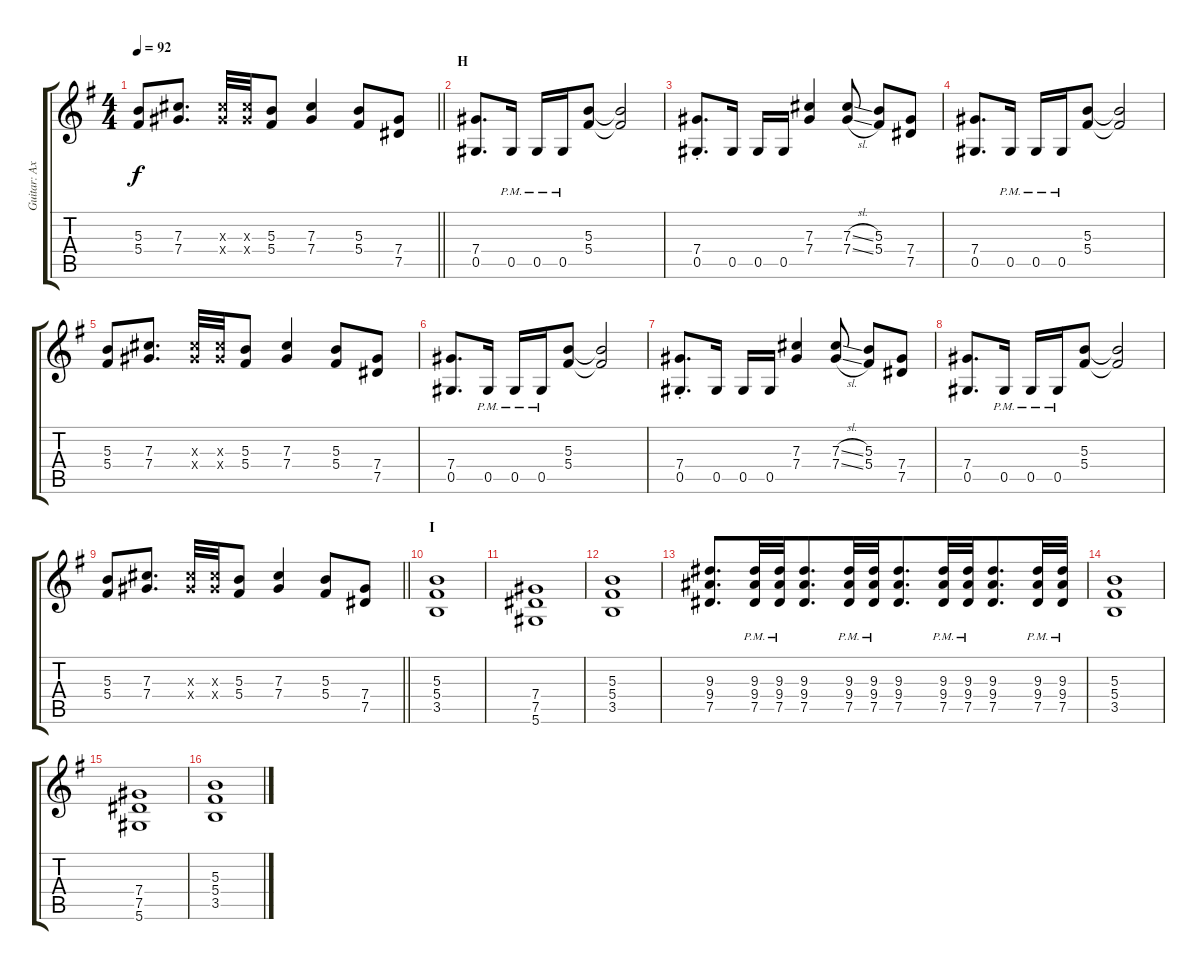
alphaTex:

\track ("Guitar: Axel" "Guitar: Ax") {instrument overdrivenguitar}
\staff {score tabs}
\tuning (Eb4 Bb3 Gb3 Db3 Ab2 Eb2) {hide}
\ts (4 4)
\tempo 92
\clef g2
\barLineRight lightlight
\ks g
(5.3 5.4).8{dy f} (7.3 7.4).8{d} (7.3{x} 7.4{x}).32 (7.3{x} 7.4{x}).32 (5.3 5.4).8 (7.3 7.4).4 (5.3 5.4).8 (7.4 7.5).8 |
\section ("" "H")
(7.4 0.5).8{d} 0.5{pm}.16 0.5{pm}.16 0.5{pm}.16 (5.3 5.4).8 (5.3{t} 5.4{t}).2 |
(7.4{st} 0.5{st}).8{d} 0.5.16 0.5.16 0.5.16 (7.3 7.4).4 (7.3{sl} 7.4{sl}).8 (5.3 5.4).8 (7.4 7.5).8 |
(7.4 0.5).8{d} 0.5{pm}.16 0.5{pm}.16 0.5{pm}.16 (5.3 5.4).8 (5.3{t} 5.4{t}).2 |
(5.3 5.4).8 (7.3 7.4).8{d} (7.3{x} 7.4{x}).32 (7.3{x} 7.4{x}).32 (5.3 5.4).8 (7.3 7.4).4 (5.3 5.4).8 (7.4 7.5).8 |
(7.4 0.5).8{d} 0.5{pm}.16 0.5{pm}.16 0.5{pm}.16 (5.3 5.4).8 (5.3{t} 5.4{t}).2 |
(7.4{st} 0.5{st}).8{d} 0.5.16 0.5.16 0.5.16 (7.3 7.4).4 (7.3{sl} 7.4{sl}).8 (5.3 5.4).8 (7.4 7.5).8 |
(7.4 0.5).8{d} 0.5{pm}.16 0.5{pm}.16 0.5{pm}.16 (5.3 5.4).8 (5.3{t} 5.4{t}).2 |
\barLineRight lightlight
(5.3 5.4).8 (7.3 7.4).8{d} (7.3{x} 7.4{x}).32 (7.3{x} 7.4{x}).32 (5.3 5.4).8 (7.3 7.4).4 (5.3 5.4).8 (7.4 7.5).8 |
\section ("" "I")
(5.3 5.4 3.5).1 |
(7.4 7.5 5.6).1 |
(5.3 5.4 3.5).1 |
(9.3 9.4 7.5).8{d beam merge} (9.3{pm} 9.4{pm} 7.5{pm}).32{beam merge} (9.3{pm} 9.4{pm} 7.5{pm}).32{beam merge} (9.3 9.4 7.5).8{d beam merge} (9.3{pm} 9.4{pm} 7.5{pm}).32{beam merge} (9.3{pm} 9.4{pm} 7.5{pm}).32{beam merge} (9.3 9.4 7.5).8{d beam merge} (9.3{pm} 9.4{pm} 7.5{pm}).32{beam merge} (9.3{pm} 9.4{pm} 7.5{pm}).32{beam merge} (9.3 9.4 7.5).8{d beam merge} (9.3{pm} 9.4{pm} 7.5{pm}).32{beam merge} (9.3{pm} 9.4{pm} 7.5{pm}).32 |
(5.3 5.4 3.5).1 |
(7.4 7.5 5.6).1 |
(5.3 5.4 3.5).1
